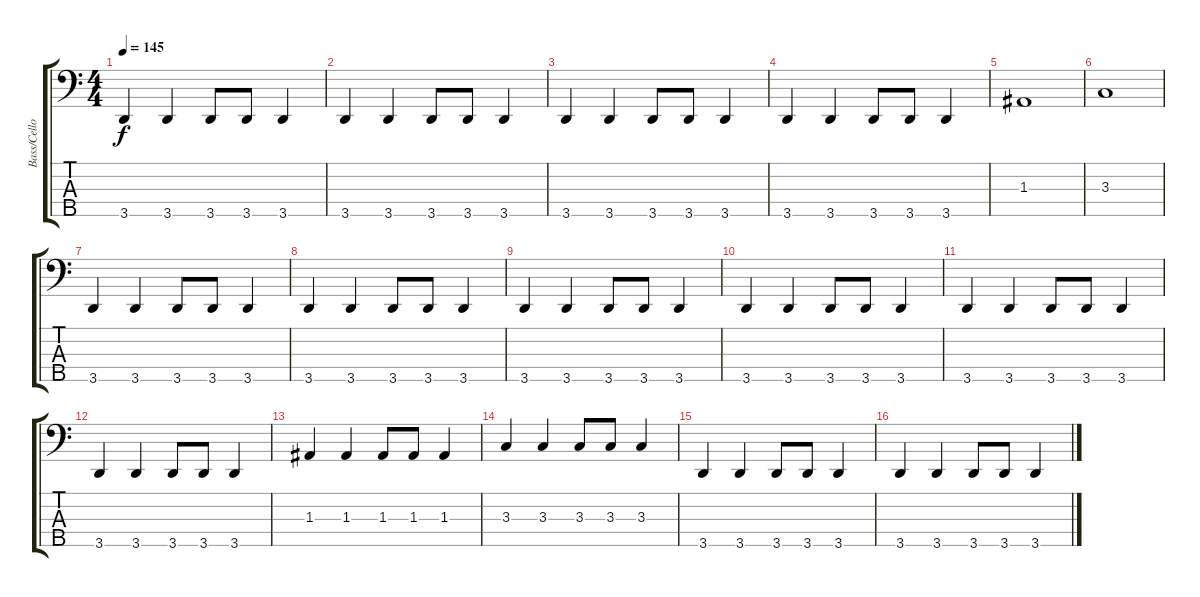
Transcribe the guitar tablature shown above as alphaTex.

\track ("Bass/Cello" "Bass/Cello") {instrument electricbassfinger}
\staff {score tabs}
\tuning (G2 D2 A1 E1 B0) {hide}
\ts (4 4)
\tempo 145
\clef f4
\ks c
3.5.4{dy f} 3.5.4 3.5.8 3.5.8 3.5.4 |
3.5.4 3.5.4 3.5.8 3.5.8 3.5.4 |
3.5.4 3.5.4 3.5.8 3.5.8 3.5.4 |
3.5.4 3.5.4 3.5.8 3.5.8 3.5.4 |
1.3.1 |
3.3.1 |
3.5.4 3.5.4 3.5.8 3.5.8 3.5.4 |
3.5.4 3.5.4 3.5.8 3.5.8 3.5.4 |
3.5.4 3.5.4 3.5.8 3.5.8 3.5.4 |
3.5.4 3.5.4 3.5.8 3.5.8 3.5.4 |
3.5.4 3.5.4 3.5.8 3.5.8 3.5.4 |
3.5.4 3.5.4 3.5.8 3.5.8 3.5.4 |
1.3.4 1.3.4 1.3.8 1.3.8 1.3.4 |
3.3.4 3.3.4 3.3.8 3.3.8 3.3.4 |
3.5.4 3.5.4 3.5.8 3.5.8 3.5.4 |
3.5.4 3.5.4 3.5.8 3.5.8 3.5.4
